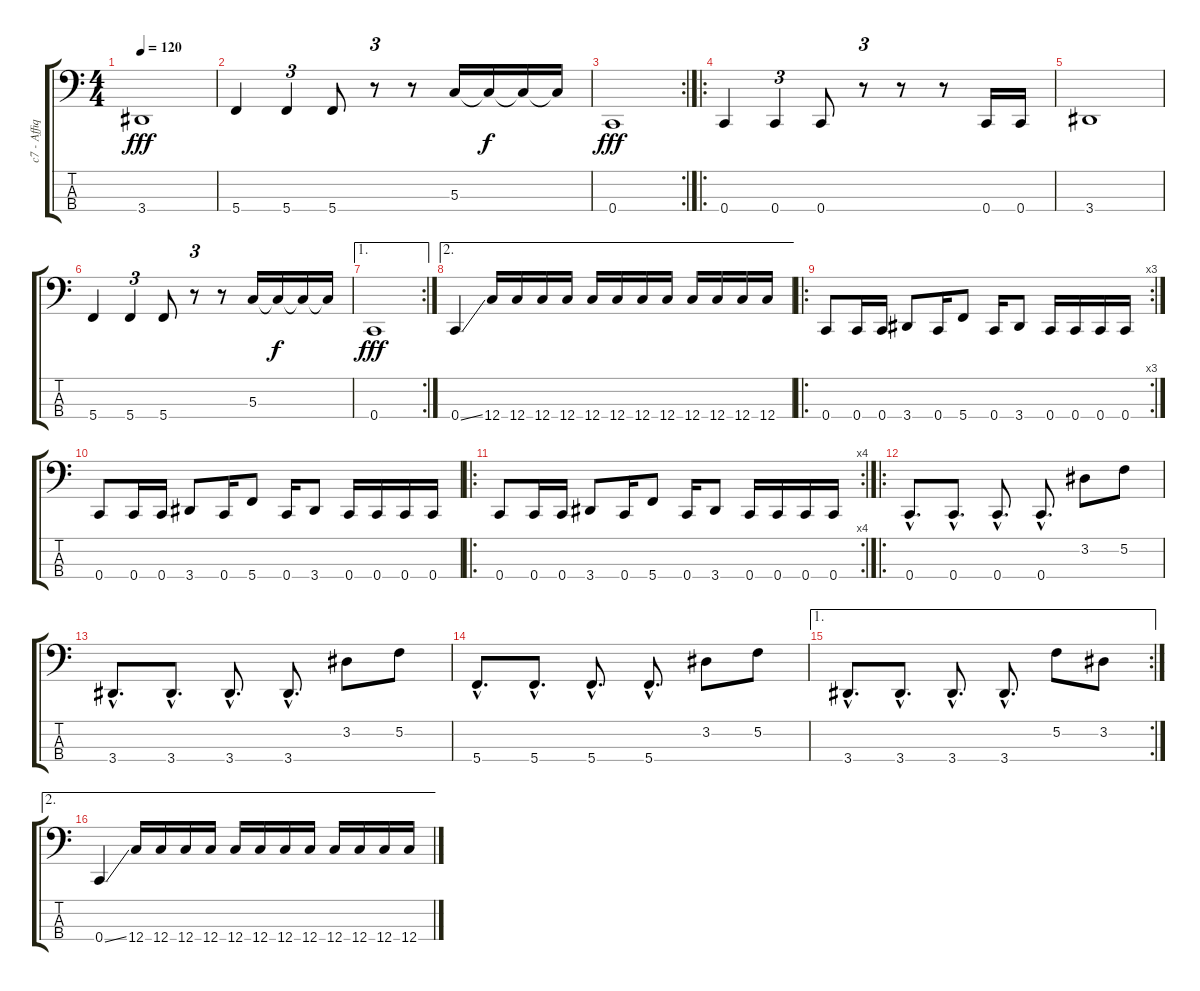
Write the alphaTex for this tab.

\track ("c7 - Affiq - Bass" "c7 - Affiq") {instrument slapbass1}
\staff {score tabs}
\tuning (F2 C2 G1 C1) {hide}
\ts (4 4)
\tempo 120
\clef f4
\ks c
3.4.1{dy fff} |
5.4.4 5.4.4{tu (3 2)} 5.4.8 r.8{tu (3 2)} r.8 5.3.16 5.3{t}.16{dy f} 5.3{t}.16 5.3{t}.16 |
\rc 2
0.4.1{dy fff} |
\ro
0.4.4{instrument slapbass2} 0.4.4{tu (3 2)} 0.4.8 r.8{tu (3 2)} r.8 r.8 0.4.16 0.4.16 |
3.4.1 |
5.4.4 5.4.4{tu (3 2)} 5.4.8 r.8{tu (3 2)} r.8 5.3.16 5.3{t}.16{dy f} 5.3{t}.16 5.3{t}.16 |
\ae 1
\rc 2
0.4.1{dy fff} |
\ae 2
0.4{ss}.4 12.4.16 12.4.16 12.4.16 12.4.16 12.4.16 12.4.16 12.4.16 12.4.16 12.4.16 12.4.16 12.4.16 12.4.16 |
\ro
\rc 3
0.4.8{instrument slapbass1} 0.4.16 0.4.16 3.4.8 0.4.16 5.4.8 0.4.16 3.4.8 0.4.16 0.4.16 0.4.16 0.4.16 |
0.4.8 0.4.16 0.4.16 3.4.8 0.4.16 5.4.8 0.4.16 3.4.8 0.4.16 0.4.16 0.4.16 0.4.16 |
\ro
\rc 4
0.4.8 0.4.16 0.4.16 3.4.8 0.4.16 5.4.8 0.4.16 3.4.8 0.4.16 0.4.16 0.4.16 0.4.16 |
\ro
0.4{hac}.8{d instrument slapbass1} 0.4{hac}.8{d} 0.4{hac}.8{d} 0.4{hac}.8{d} 3.2.8 5.2.8 |
3.4{hac}.8{d} 3.4{hac}.8{d} 3.4{hac}.8{d} 3.4{hac}.8{d} 3.2.8 5.2.8 |
5.4{hac}.8{d} 5.4{hac}.8{d} 5.4{hac}.8{d} 5.4{hac}.8{d} 3.2.8 5.2.8 |
\ae 1
\rc 2
3.4{hac}.8{d} 3.4{hac}.8{d} 3.4{hac}.8{d} 3.4{hac}.8{d} 5.2.8 3.2.8 |
\ae 2
0.4{ss}.4 12.4.16 12.4.16 12.4.16 12.4.16 12.4.16 12.4.16 12.4.16 12.4.16 12.4.16 12.4.16 12.4.16 12.4.16
